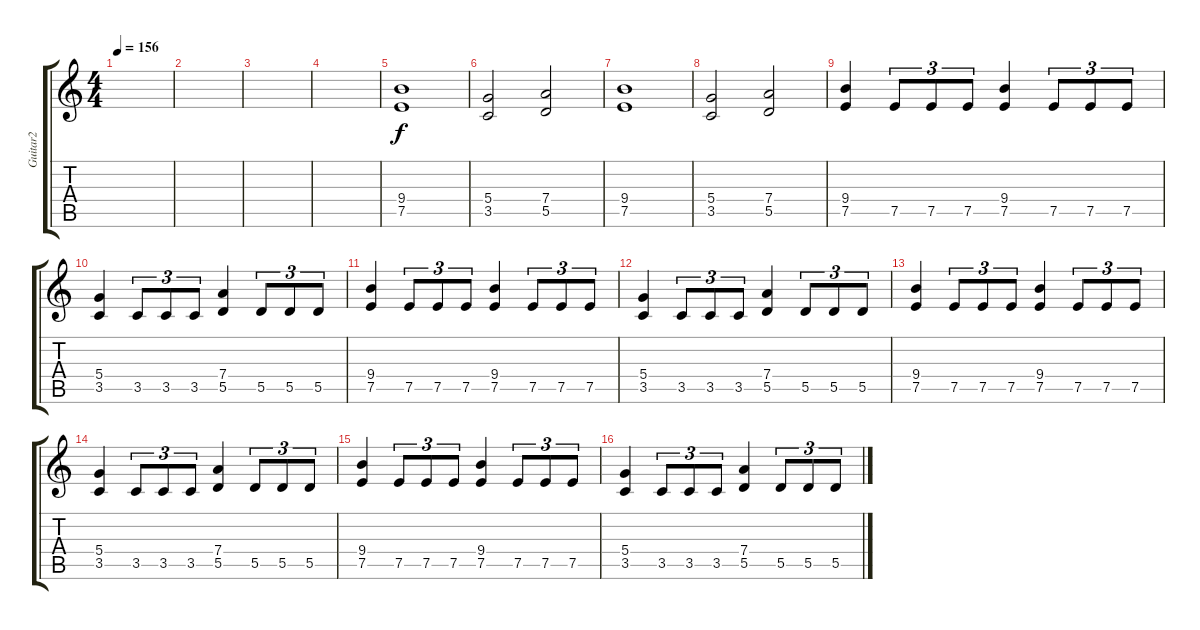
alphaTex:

\track ("Guitar2" "Guitar2") {instrument distortionguitar}
\staff {score tabs}
\tuning (E4 B3 G3 D3 A2 D2) {hide}
\ts (4 4)
\tempo 156
\tempo 140
\tempo 156
\clef g2
\ks c
|
|
|
|
(9.4 7.5).1 |
(5.4 3.5).2 (7.4 5.5).2 |
(9.4 7.5).1 |
(5.4 3.5).2 (7.4 5.5).2 |
(9.4 7.5).4 7.5.8{tu (3 2)} 7.5.8{tu (3 2)} 7.5.8{tu (3 2)} (9.4 7.5).4 7.5.8{tu (3 2)} 7.5.8{tu (3 2)} 7.5.8{tu (3 2)} |
(5.4 3.5).4 3.5.8{tu (3 2)} 3.5.8{tu (3 2)} 3.5.8{tu (3 2)} (7.4 5.5).4 5.5.8{tu (3 2)} 5.5.8{tu (3 2)} 5.5.8{tu (3 2)} |
(9.4 7.5).4 7.5.8{tu (3 2)} 7.5.8{tu (3 2)} 7.5.8{tu (3 2)} (9.4 7.5).4 7.5.8{tu (3 2)} 7.5.8{tu (3 2)} 7.5.8{tu (3 2)} |
(5.4 3.5).4 3.5.8{tu (3 2)} 3.5.8{tu (3 2)} 3.5.8{tu (3 2)} (7.4 5.5).4 5.5.8{tu (3 2)} 5.5.8{tu (3 2)} 5.5.8{tu (3 2)} |
(9.4 7.5).4 7.5.8{tu (3 2)} 7.5.8{tu (3 2)} 7.5.8{tu (3 2)} (9.4 7.5).4 7.5.8{tu (3 2)} 7.5.8{tu (3 2)} 7.5.8{tu (3 2)} |
(5.4 3.5).4 3.5.8{tu (3 2)} 3.5.8{tu (3 2)} 3.5.8{tu (3 2)} (7.4 5.5).4 5.5.8{tu (3 2)} 5.5.8{tu (3 2)} 5.5.8{tu (3 2)} |
(9.4 7.5).4 7.5.8{tu (3 2)} 7.5.8{tu (3 2)} 7.5.8{tu (3 2)} (9.4 7.5).4 7.5.8{tu (3 2)} 7.5.8{tu (3 2)} 7.5.8{tu (3 2)} |
(5.4 3.5).4 3.5.8{tu (3 2)} 3.5.8{tu (3 2)} 3.5.8{tu (3 2)} (7.4 5.5).4 5.5.8{tu (3 2)} 5.5.8{tu (3 2)} 5.5.8{tu (3 2)}
